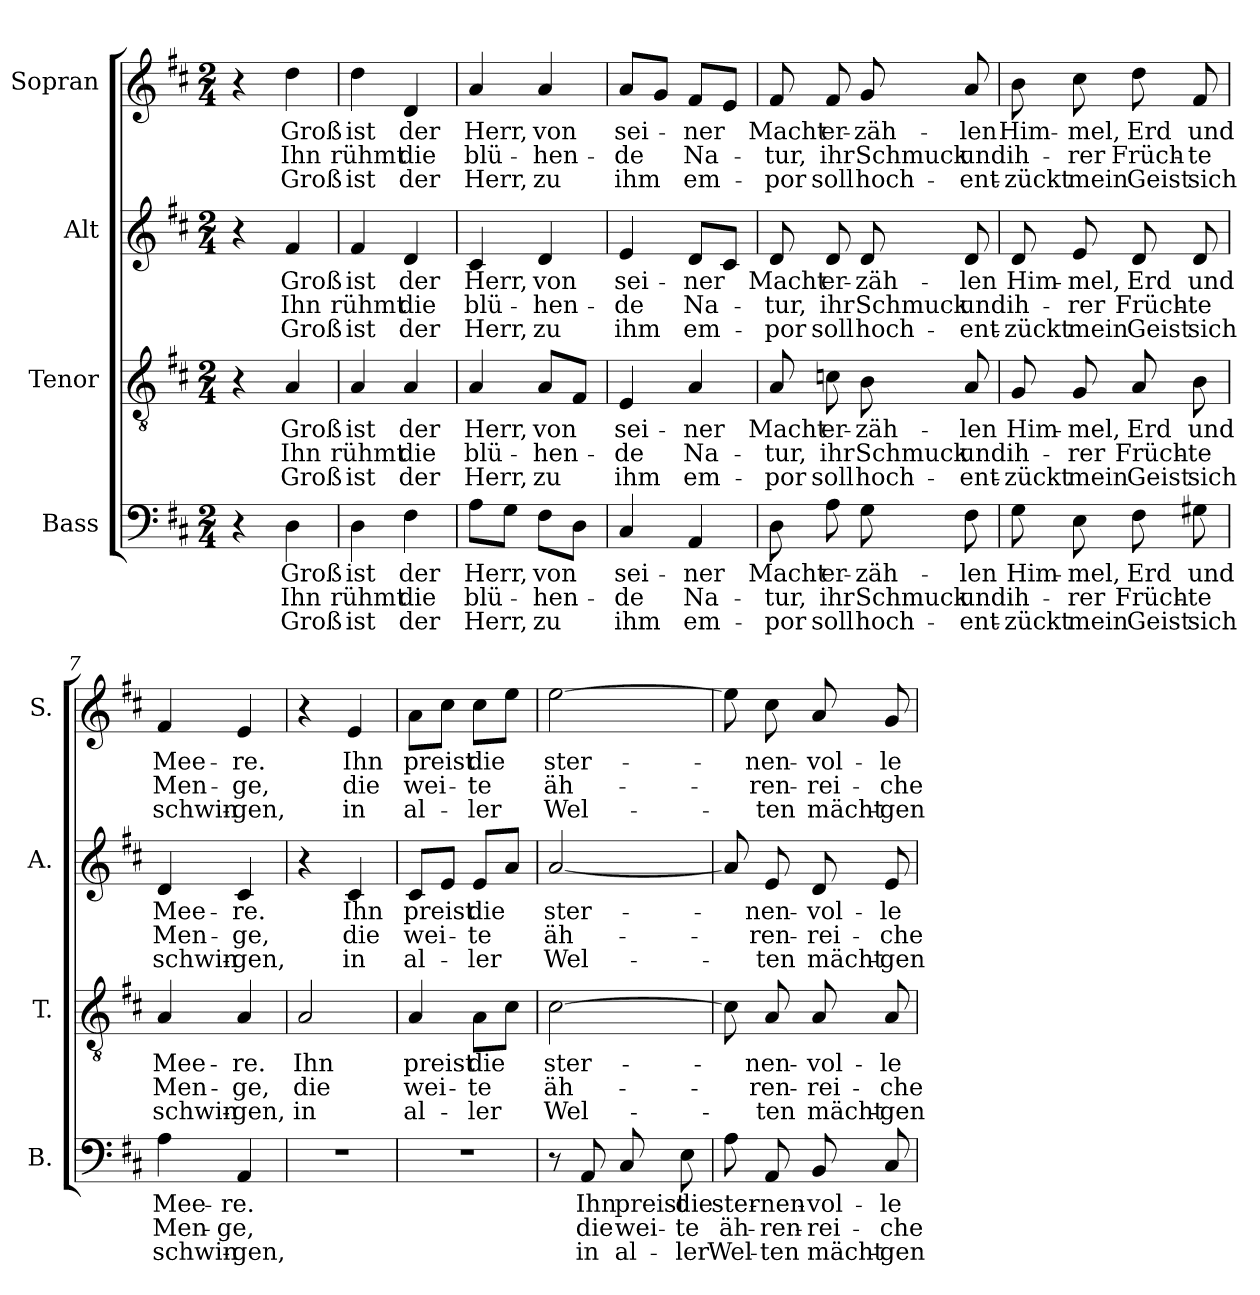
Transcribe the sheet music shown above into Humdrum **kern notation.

**kern	**text	**text	**text	**kern	**text	**text	**text	**kern	**text	**text	**text	**kern	**text	**text	**text
*part4	*part4	*part4	*part4	*part3	*part3	*part3	*part3	*part2	*part2	*part2	*part2	*part1	*part1	*part1	*part1
*staff4	*staff4	*staff4	*staff4	*staff3	*staff3	*staff3	*staff3	*staff2	*staff2	*staff2	*staff2	*staff1	*staff1	*staff1	*staff1
*I"Bass	*	*	*	*I"Tenor	*	*	*	*I"Alt	*	*	*	*I"Sopran	*	*	*
*I'B.	*	*	*	*I'T.	*	*	*	*I'A.	*	*	*	*I'S.	*	*	*
*clefF4	*	*	*	*clefGv2	*	*	*	*clefG2	*	*	*	*clefG2	*	*	*
*k[f#c#]	*	*	*	*k[f#c#]	*	*	*	*k[f#c#]	*	*	*	*k[f#c#]	*	*	*
*D:	*	*	*	*D:	*	*	*	*D:	*	*	*	*D:	*	*	*
*M2/4	*	*	*	*M2/4	*	*	*	*M2/4	*	*	*	*M2/4	*	*	*
=1	=1	=1	=1	=1	=1	=1	=1	=1	=1	=1	=1	=1	=1	=1	=1
4r	.	.	.	4r	.	.	.	4r	.	.	.	4r	.	.	.
!	!LO:LY:b	!LO:LY:b	!LO:LY:b	!	!LO:LY:b	!LO:LY:b	!LO:LY:b	!	!LO:LY:b	!LO:LY:b	!LO:LY:b	!	!LO:LY:b	!LO:LY:b	!LO:LY:b
4D\	Groß	Ihn	Groß	4A/	Groß	Ihn	Groß	4f#/	Groß	Ihn	Groß	4dd\	Groß	Ihn	Groß
=2	=2	=2	=2	=2	=2	=2	=2	=2	=2	=2	=2	=2	=2	=2	=2
!	!LO:LY:b	!LO:LY:b	!LO:LY:b	!	!LO:LY:b	!LO:LY:b	!LO:LY:b	!	!LO:LY:b	!LO:LY:b	!LO:LY:b	!	!LO:LY:b	!LO:LY:b	!LO:LY:b
4D\	ist	rühmt	ist	4A/	ist	rühmt	ist	4f#/	ist	rühmt	ist	4dd\	ist	rühmt	ist
!	!LO:LY:b	!LO:LY:b	!LO:LY:b	!	!LO:LY:b	!LO:LY:b	!LO:LY:b	!	!LO:LY:b	!LO:LY:b	!LO:LY:b	!	!LO:LY:b	!LO:LY:b	!LO:LY:b
4F#\	der	die	der	4A/	der	die	der	4d/	der	die	der	4d/	der	die	der
=3	=3	=3	=3	=3	=3	=3	=3	=3	=3	=3	=3	=3	=3	=3	=3
!	!LO:LY:b	!LO:LY:b	!LO:LY:b	!	!LO:LY:b	!LO:LY:b	!LO:LY:b	!	!LO:LY:b	!LO:LY:b	!LO:LY:b	!	!LO:LY:b	!LO:LY:b	!LO:LY:b
8A\L	Herr,	blü-	Herr,	4A/	Herr,	blü-	Herr,	4c#/	Herr,	blü-	Herr,	4a/	Herr,	blü-	Herr,
8G\J	.	.	.	.	.	.	.	.	.	.	.	.	.	.	.
!	!LO:LY:b	!LO:LY:b	!LO:LY:b	!	!LO:LY:b	!LO:LY:b	!LO:LY:b	!	!LO:LY:b	!LO:LY:b	!LO:LY:b	!	!LO:LY:b	!LO:LY:b	!LO:LY:b
8F#\L	von	-hen-	zu	8A/L	von	-hen-	zu	4d/	von	-hen-	zu	4a/	von	-hen-	zu
8D\J	.	.	.	8F#/J	.	.	.	.	.	.	.	.	.	.	.
=4	=4	=4	=4	=4	=4	=4	=4	=4	=4	=4	=4	=4	=4	=4	=4
!	!LO:LY:b	!LO:LY:b	!LO:LY:b	!	!LO:LY:b	!LO:LY:b	!LO:LY:b	!	!LO:LY:b	!LO:LY:b	!LO:LY:b	!	!LO:LY:b	!LO:LY:b	!LO:LY:b
4C#/	sei-	-de	ihm	4E/	sei-	-de	ihm	4e/	sei-	-de	ihm	8a/L	sei-	-de	ihm
.	.	.	.	.	.	.	.	.	.	.	.	8g/J	.	.	.
!	!LO:LY:b	!LO:LY:b	!LO:LY:b	!	!LO:LY:b	!LO:LY:b	!LO:LY:b	!	!LO:LY:b	!LO:LY:b	!LO:LY:b	!	!LO:LY:b	!LO:LY:b	!LO:LY:b
4AA/	-ner	Na-	em-	4A/	-ner	Na-	em-	8d/L	-ner	Na-	em-	8f#/L	-ner	Na-	em-
.	.	.	.	.	.	.	.	8c#/J	.	.	.	8e/J	.	.	.
=5	=5	=5	=5	=5	=5	=5	=5	=5	=5	=5	=5	=5	=5	=5	=5
!	!LO:LY:b	!LO:LY:b	!LO:LY:b	!	!LO:LY:b	!LO:LY:b	!LO:LY:b	!	!LO:LY:b	!LO:LY:b	!LO:LY:b	!	!LO:LY:b	!LO:LY:b	!LO:LY:b
8D\	Macht	-tur,	-por	8A/	Macht	-tur,	-por	8d/	Macht	-tur,	-por	8f#/	Macht	-tur,	-por
!	!LO:LY:b	!LO:LY:b	!LO:LY:b	!	!LO:LY:b	!LO:LY:b	!LO:LY:b	!	!LO:LY:b	!LO:LY:b	!LO:LY:b	!	!LO:LY:b	!LO:LY:b	!LO:LY:b
8A\	er-	ihr	soll	8cn\	er-	ihr	soll	8d/	er-	ihr	soll	8f#/	er-	ihr	soll
!	!LO:LY:b	!LO:LY:b	!LO:LY:b	!	!LO:LY:b	!LO:LY:b	!LO:LY:b	!	!LO:LY:b	!LO:LY:b	!LO:LY:b	!	!LO:LY:b	!LO:LY:b	!LO:LY:b
8G\	-zäh-	Schmuck	hoch-	8B\	-zäh-	Schmuck	hoch-	8d/	-zäh-	Schmuck	hoch-	8g/	-zäh-	Schmuck	hoch-
!	!LO:LY:b	!LO:LY:b	!LO:LY:b	!	!LO:LY:b	!LO:LY:b	!LO:LY:b	!	!LO:LY:b	!LO:LY:b	!LO:LY:b	!	!LO:LY:b	!LO:LY:b	!LO:LY:b
8F#\	-len	und	-ent-	8A/	-len	und	-ent-	8d/	-len	und	-ent-	8a/	-len	und	-ent-
!!LO:LB:g=z
=6	=6	=6	=6	=6	=6	=6	=6	=6	=6	=6	=6	=6	=6	=6	=6
!	!LO:LY:b	!LO:LY:b	!LO:LY:b	!	!LO:LY:b	!LO:LY:b	!LO:LY:b	!	!LO:LY:b	!LO:LY:b	!LO:LY:b	!	!LO:LY:b	!LO:LY:b	!LO:LY:b
8G\	Him-	ih-	-zückt	8G/	Him-	ih-	-zückt	8d/	Him-	ih-	-zückt	8b\	Him-	ih-	-zückt
!	!LO:LY:b	!LO:LY:b	!LO:LY:b	!	!LO:LY:b	!LO:LY:b	!LO:LY:b	!	!LO:LY:b	!LO:LY:b	!LO:LY:b	!	!LO:LY:b	!LO:LY:b	!LO:LY:b
8E\	-mel,	-rer	mein	8G/	-mel,	-rer	mein	8e/	-mel,	-rer	mein	8cc#\	-mel,	-rer	mein
!	!LO:LY:b	!LO:LY:b	!LO:LY:b	!	!LO:LY:b	!LO:LY:b	!LO:LY:b	!	!LO:LY:b	!LO:LY:b	!LO:LY:b	!	!LO:LY:b	!LO:LY:b	!LO:LY:b
8F#\	Erd	Früch-	Geist	8A/	Erd	Früch-	Geist	8d/	Erd	Früch-	Geist	8dd\	Erd	Früch-	Geist
!	!LO:LY:b	!LO:LY:b	!LO:LY:b	!	!LO:LY:b	!LO:LY:b	!LO:LY:b	!	!LO:LY:b	!LO:LY:b	!LO:LY:b	!	!LO:LY:b	!LO:LY:b	!LO:LY:b
8G#X\	und	-te	sich	8B\	und	-te	sich	8d/	und	-te	sich	8f#/	und	-te	sich
=7	=7	=7	=7	=7	=7	=7	=7	=7	=7	=7	=7	=7	=7	=7	=7
!	!LO:LY:b	!LO:LY:b	!LO:LY:b	!	!LO:LY:b	!LO:LY:b	!LO:LY:b	!	!LO:LY:b	!LO:LY:b	!LO:LY:b	!	!LO:LY:b	!LO:LY:b	!LO:LY:b
4A\	Mee-	Men-	schwin-	4A/	Mee-	Men-	schwin-	4d/	Mee-	Men-	schwin-	4f#/	Mee-	Men-	schwin-
!	!LO:LY:b	!LO:LY:b	!LO:LY:b	!	!LO:LY:b	!LO:LY:b	!LO:LY:b	!	!LO:LY:b	!LO:LY:b	!LO:LY:b	!	!LO:LY:b	!LO:LY:b	!LO:LY:b
4AA/	-re.	-ge,	-gen,	4A/	-re.	-ge,	-gen,	4c#/	-re.	-ge,	-gen,	4e/	-re.	-ge,	-gen,
=8	=8	=8	=8	=8	=8	=8	=8	=8	=8	=8	=8	=8	=8	=8	=8
!	!	!	!	!	!LO:LY:b	!LO:LY:b	!LO:LY:b	!	!	!	!	!	!	!	!
2r	.	.	.	2A/	Ihn	die	in	4r	.	.	.	4r	.	.	.
!	!	!	!	!	!	!	!	!	!LO:LY:b	!LO:LY:b	!LO:LY:b	!	!LO:LY:b	!LO:LY:b	!LO:LY:b
.	.	.	.	.	.	.	.	4c#/	Ihn	die	in	4e/	Ihn	die	in
=9	=9	=9	=9	=9	=9	=9	=9	=9	=9	=9	=9	=9	=9	=9	=9
!	!	!	!	!	!LO:LY:b	!LO:LY:b	!LO:LY:b	!	!LO:LY:b	!LO:LY:b	!LO:LY:b	!	!LO:LY:b	!LO:LY:b	!LO:LY:b
2r	.	.	.	4A/	preist	wei-	al-	8c#/L	preist	wei-	al-	8a\L	preist	wei-	al-
.	.	.	.	.	.	.	.	8e/J	.	.	.	8cc#\J	.	.	.
!	!	!	!	!	!LO:LY:b	!LO:LY:b	!LO:LY:b	!	!LO:LY:b	!LO:LY:b	!LO:LY:b	!	!LO:LY:b	!LO:LY:b	!LO:LY:b
.	.	.	.	8A\L	die	-te	-ler	8e/L	die	-te	-ler	8cc#\L	die	-te	-ler
.	.	.	.	8c#\J	.	.	.	8a/J	.	.	.	8ee\J	.	.	.
=10	=10	=10	=10	=10	=10	=10	=10	=10	=10	=10	=10	=10	=10	=10	=10
!	!	!	!	!	!LO:LY:b	!LO:LY:b	!LO:LY:b	!	!LO:LY:b	!LO:LY:b	!LO:LY:b	!	!LO:LY:b	!LO:LY:b	!LO:LY:b
8r	.	.	.	[2c#\	ster-	äh-	Wel-	[2a/	ster-	äh-	Wel-	[2ee\	ster-	äh-	Wel-
!	!LO:LY:b	!LO:LY:b	!LO:LY:b	!	!	!	!	!	!	!	!	!	!	!	!
8AA/	Ihn	die	in	.	.	.	.	.	.	.	.	.	.	.	.
!	!LO:LY:b	!LO:LY:b	!LO:LY:b	!	!	!	!	!	!	!	!	!	!	!	!
8C#/	preist	wei-	al-	.	.	.	.	.	.	.	.	.	.	.	.
!	!LO:LY:b	!LO:LY:b	!LO:LY:b	!	!	!	!	!	!	!	!	!	!	!	!
8E\	die	-te	-ler	.	.	.	.	.	.	.	.	.	.	.	.
!!LO:PB:g=z
=11	=11	=11	=11	=11	=11	=11	=11	=11	=11	=11	=11	=11	=11	=11	=11
!	!LO:LY:b	!LO:LY:b	!LO:LY:b	!	!	!	!	!	!	!	!	!	!	!	!
8A\	ster-	äh-	Wel-	8c#\]	.	.	.	8a/]	.	.	.	8ee\]	.	.	.
!	!LO:LY:b	!LO:LY:b	!LO:LY:b	!	!LO:LY:b	!LO:LY:b	!LO:LY:b	!	!LO:LY:b	!LO:LY:b	!LO:LY:b	!	!LO:LY:b	!LO:LY:b	!LO:LY:b
8AA/	-nen-	-ren-	-ten	8A/	-nen-	-ren-	-ten	8e/	-nen-	-ren-	-ten	8cc#\	-nen-	-ren-	-ten
!	!LO:LY:b	!LO:LY:b	!LO:LY:b	!	!LO:LY:b	!LO:LY:b	!LO:LY:b	!	!LO:LY:b	!LO:LY:b	!LO:LY:b	!	!LO:LY:b	!LO:LY:b	!LO:LY:b
8BB/	-vol-	-rei-	mächt-	8A/	-vol-	-rei-	mächt-	8d/	-vol-	-rei-	mächt-	8a/	-vol-	-rei-	mächt-
!	!LO:LY:b	!LO:LY:b	!LO:LY:b	!	!LO:LY:b	!LO:LY:b	!LO:LY:b	!	!LO:LY:b	!LO:LY:b	!LO:LY:b	!	!LO:LY:b	!LO:LY:b	!LO:LY:b
8C#/	-le	-che	-gen	8A/	-le	-che	-gen	8e/	-le	-che	-gen	8g/	-le	-che	-gen
=	=	=	=	=	=	=	=	=	=	=	=	=	=	=	=
*-	*-	*-	*-	*-	*-	*-	*-	*-	*-	*-	*-	*-	*-	*-	*-
